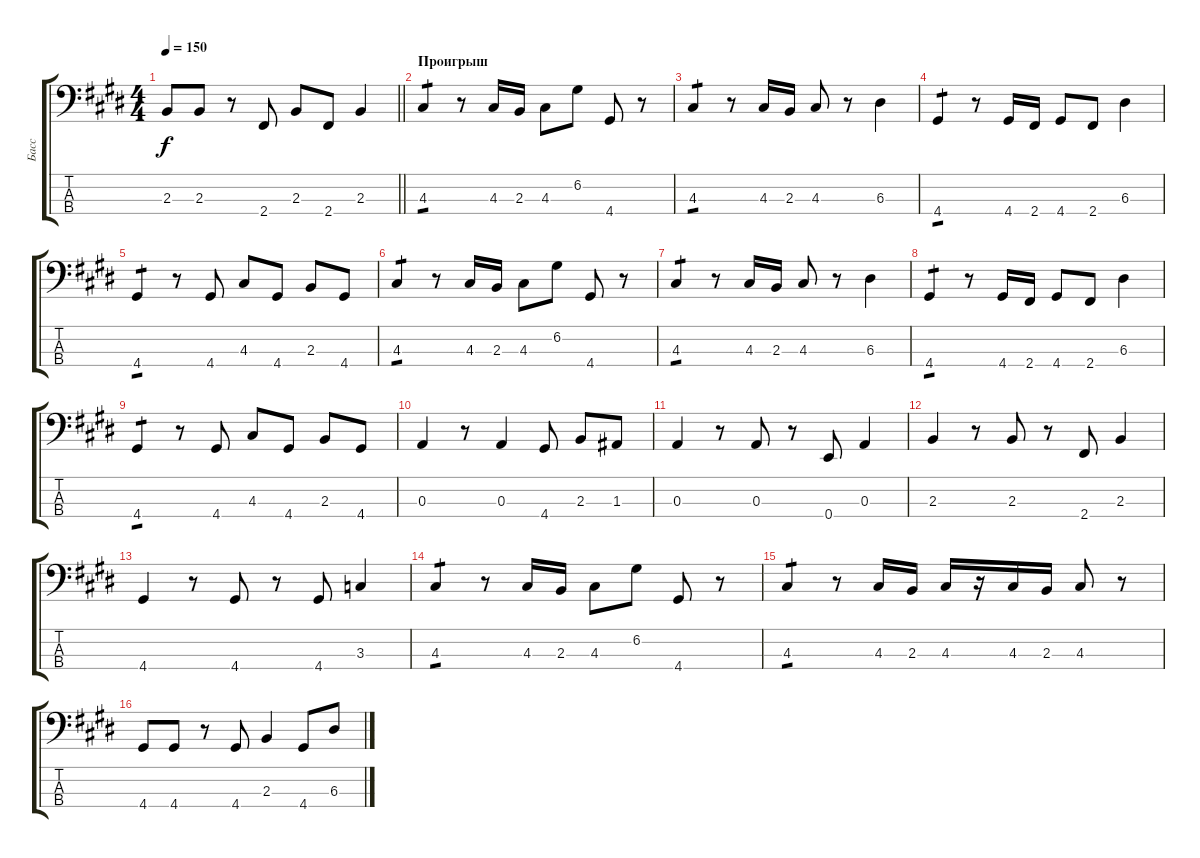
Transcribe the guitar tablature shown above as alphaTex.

\track ("Басс" "Басс") {instrument electricbassfinger}
\staff {score tabs}
\tuning (G2 D2 A1 E1) {hide}
\ts (4 4)
\tempo 150
\clef f4
\barLineRight lightlight
\ks c#minor
2.3.8{dy f} 2.3.8 r.8 2.4.8 2.3.8 2.4.8 2.3.4 |
\section ("" "Проигрыш")
4.3.4{tp 1} r.8 4.3.16 2.3.16 4.3.8 6.2.8 4.4.8 r.8 |
4.3.4{tp 1} r.8 4.3.16 2.3.16 4.3.8 r.8 6.3.4 |
4.4.4{tp 1} r.8 4.4.16 2.4.16 4.4.8 2.4.8 6.3.4 |
4.4.4{tp 1} r.8 4.4.8 4.3.8 4.4.8 2.3.8 4.4.8 |
4.3.4{tp 1} r.8 4.3.16 2.3.16 4.3.8 6.2.8 4.4.8 r.8 |
4.3.4{tp 1} r.8 4.3.16 2.3.16 4.3.8 r.8 6.3.4 |
4.4.4{tp 1} r.8 4.4.16 2.4.16 4.4.8 2.4.8 6.3.4 |
4.4.4{tp 1} r.8 4.4.8 4.3.8 4.4.8 2.3.8 4.4.8 |
0.3.4 r.8 0.3.4 4.4.8 2.3.8 1.3.8 |
0.3.4 r.8 0.3.8 r.8 0.4.8 0.3.4 |
2.3.4 r.8 2.3.8 r.8 2.4.8 2.3.4 |
4.4.4 r.8 4.4.8 r.8 4.4.8 3.3.4 |
4.3.4{tp 1} r.8 4.3.16 2.3.16 4.3.8 6.2.8 4.4.8 r.8 |
4.3.4{tp 1} r.8 4.3.16 2.3.16 4.3.16 r.16 4.3.16 2.3.16 4.3.8 r.8 |
4.4.8 4.4.8 r.8 4.4.8 2.3.4 4.4.8 6.3.8
